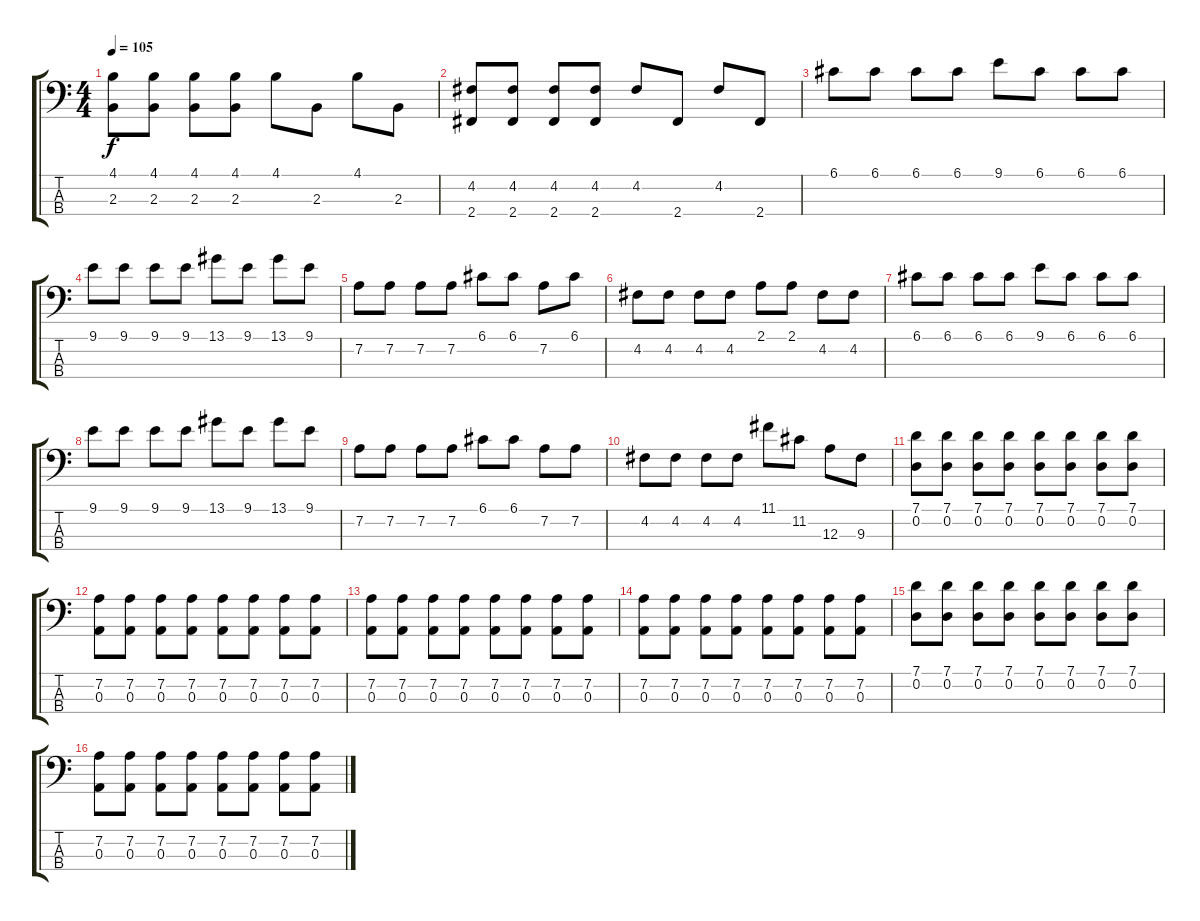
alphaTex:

\track "" {instrument electricbassfinger}
\staff {score tabs}
\tuning (G2 D2 A1 E1) {hide}
\ts (4 4)
\tempo 105
\clef f4
\ks c
(4.1 2.3).8{dy f} (4.1 2.3).8 (4.1 2.3).8 (4.1 2.3).8 4.1.8 2.3.8 4.1.8 2.3.8 |
(4.2 2.4).8 (4.2 2.4).8 (4.2 2.4).8 (4.2 2.4).8 4.2.8 2.4.8 4.2.8 2.4.8 |
6.1.8 6.1.8 6.1.8 6.1.8 9.1.8 6.1.8 6.1.8 6.1.8 |
9.1.8 9.1.8 9.1.8 9.1.8 13.1.8 9.1.8 13.1.8 9.1.8 |
7.2.8 7.2.8 7.2.8 7.2.8 6.1.8 6.1.8 7.2.8 6.1.8 |
4.2.8 4.2.8 4.2.8 4.2.8 2.1.8 2.1.8 4.2.8 4.2.8 |
6.1.8 6.1.8 6.1.8 6.1.8 9.1.8 6.1.8 6.1.8 6.1.8 |
9.1.8 9.1.8 9.1.8 9.1.8 13.1.8 9.1.8 13.1.8 9.1.8 |
7.2.8 7.2.8 7.2.8 7.2.8 6.1.8 6.1.8 7.2.8 7.2.8 |
4.2.8 4.2.8 4.2.8 4.2.8 11.1.8 11.2.8 12.3.8 9.3.8 |
(7.1 0.2).8 (7.1 0.2).8 (7.1 0.2).8 (7.1 0.2).8 (7.1 0.2).8 (7.1 0.2).8 (7.1 0.2).8 (7.1 0.2).8 |
(7.2 0.3).8 (7.2 0.3).8 (7.2 0.3).8 (7.2 0.3).8 (7.2 0.3).8 (7.2 0.3).8 (7.2 0.3).8 (7.2 0.3).8 |
(7.2 0.3).8 (7.2 0.3).8 (7.2 0.3).8 (7.2 0.3).8 (7.2 0.3).8 (7.2 0.3).8 (7.2 0.3).8 (7.2 0.3).8 |
(7.2 0.3).8 (7.2 0.3).8 (7.2 0.3).8 (7.2 0.3).8 (7.2 0.3).8 (7.2 0.3).8 (7.2 0.3).8 (7.2 0.3).8 |
(7.1 0.2).8 (7.1 0.2).8 (7.1 0.2).8 (7.1 0.2).8 (7.1 0.2).8 (7.1 0.2).8 (7.1 0.2).8 (7.1 0.2).8 |
(7.2 0.3).8 (7.2 0.3).8 (7.2 0.3).8 (7.2 0.3).8 (7.2 0.3).8 (7.2 0.3).8 (7.2 0.3).8 (7.2 0.3).8
